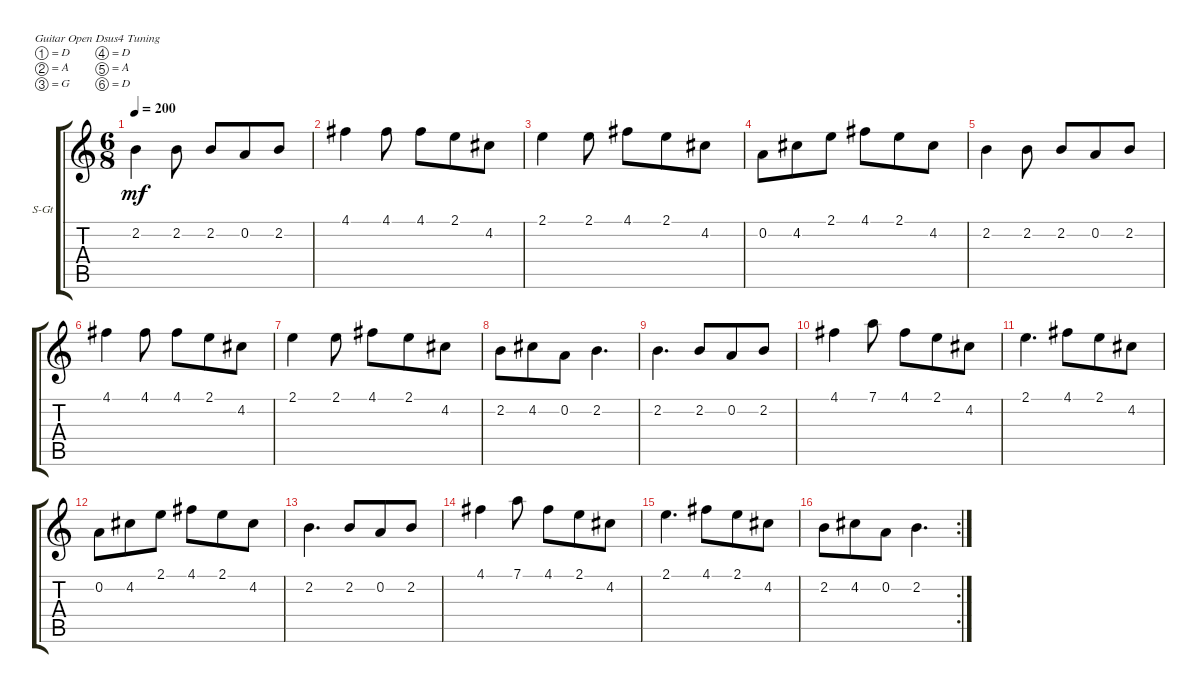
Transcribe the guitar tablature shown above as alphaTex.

\bracketExtendMode groupsimilarinstruments
\firstSystemTrackNameOrientation horizontal
\otherSystemsTrackNameOrientation horizontal
\track ("Steel Guitar" "S-Gt") {solo instrument acousticguitarsteel}
\staff {score tabs}
\tuning (D4 A3 G3 D3 A2 D2)
\ts (6 8)
\tempo 200
\clef g2
\scale
0.333333
\ks c
2.2.4{dy mf} 2.2.8 2.2.8 0.2.8 2.2.8 |
\scale
0.333333 4.1.4 4.1.8 4.1.8 2.1.8 4.2.8 |
\scale
0.333333 2.1.4 2.1.8 4.1.8 2.1.8 4.2.8 |
\scale
0.333333 0.2.8 4.2.8 2.1.8 4.1.8 2.1.8 4.2.8 |
\scale
0.333333 2.2.4 2.2.8 2.2.8 0.2.8 2.2.8 |
\scale
0.333333 4.1.4 4.1.8 4.1.8 2.1.8 4.2.8 |
\scale
0.333333 2.1.4 2.1.8 4.1.8 2.1.8 4.2.8 |
\scale
0.333333 2.2.8 4.2.8 0.2.8 2.2.4{d} |
\scale
0.333333 2.2.4{d} 2.2.8 0.2.8 2.2.8 |
\scale
0.333333 4.1.4 7.1.8 4.1.8 2.1.8 4.2.8 |
\scale
0.333333 2.1.4{d} 4.1.8 2.1.8 4.2.8 |
\scale
0.333333 0.2.8 4.2.8 2.1.8 4.1.8 2.1.8 4.2.8 |
\scale
0.333333 2.2.4{d} 2.2.8 0.2.8 2.2.8 |
\scale
0.333333 4.1.4 7.1.8 4.1.8 2.1.8 4.2.8 |
2.1.4{d} 4.1.8 2.1.8 4.2.8 |
\rc 2
2.2.8 4.2.8 0.2.8 2.2.4{d}
